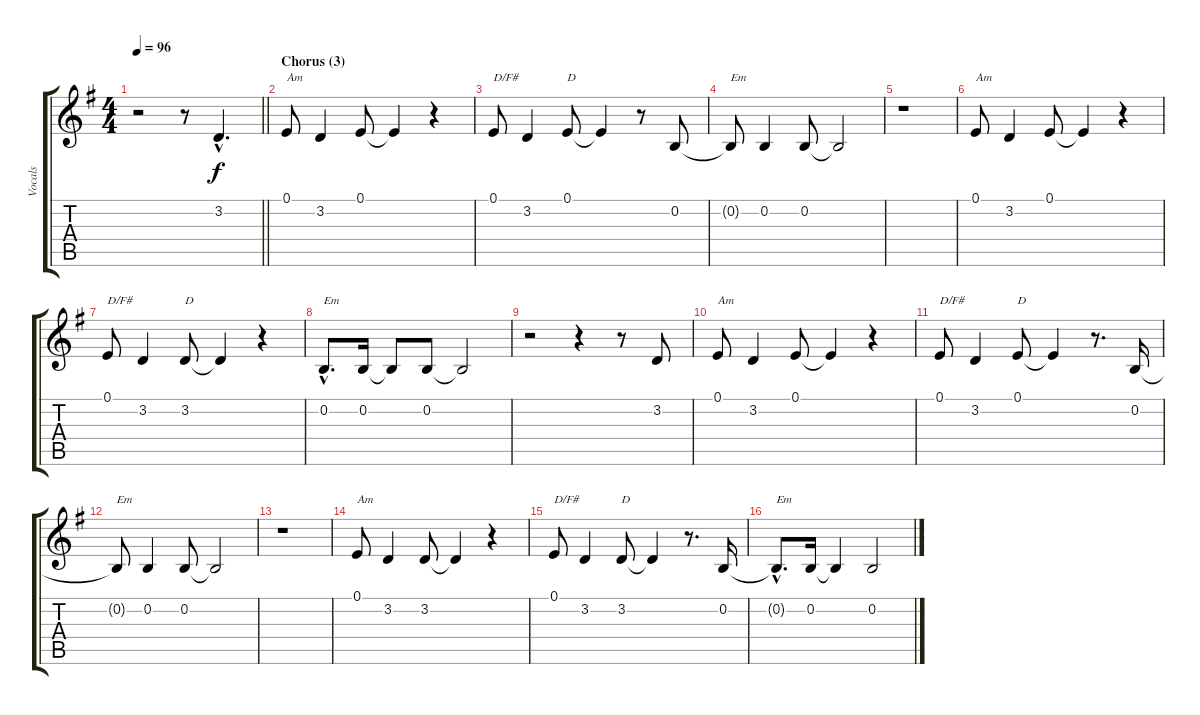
\track ("Vocals" "Vocals") {instrument sopranosax}
\staff {score tabs}
\tuning (E4 B3 G3 D3 A2 E2) {hide}
\ts (4 4)
\tempo 96
\clef g2
\barLineRight lightlight
\ks eminor
r.2{dy f} r.8 3.2{hac}.4{d} |
\section ("" "Chorus (3)")
0.1.8{txt "Am"} 3.2.4 0.1.8 0.1{t}.4 r.4 |
0.1.8{txt "D/F#"} 3.2.4 0.1.8{txt "D"} 0.1{t}.4 r.8 0.2.8 |
0.2{t}.8{txt "Em"} 0.2.4 0.2.8 0.2{t}.2 |
r.1 |
0.1.8{txt "Am"} 3.2.4 0.1.8 0.1{t}.4 r.4 |
0.1.8{txt "D/F#"} 3.2.4 3.2.8{txt "D"} 3.2{t}.4 r.4 |
0.2{hac}.8{d txt "Em"} 0.2.16 0.2{t}.8 0.2.8 0.2{t}.2 |
r.2 r.4 r.8 3.2.8 |
0.1.8{txt "Am"} 3.2.4 0.1.8 0.1{t}.4 r.4 |
0.1.8{txt "D/F#"} 3.2.4 0.1.8{txt "D"} 0.1{t}.4 r.8{d} 0.2.16 |
0.2{t}.8{txt "Em"} 0.2.4 0.2.8 0.2{t}.2 |
r.1 |
0.1.8{txt "Am"} 3.2.4 3.2.8 3.2{t}.4 r.4 |
0.1.8{txt "D/F#"} 3.2.4 3.2.8{txt "D"} 3.2{t}.4 r.8{d} 0.2.16 |
0.2{hac t}.8{d txt "Em"} 0.2.16 0.2{t}.4 0.2.2
